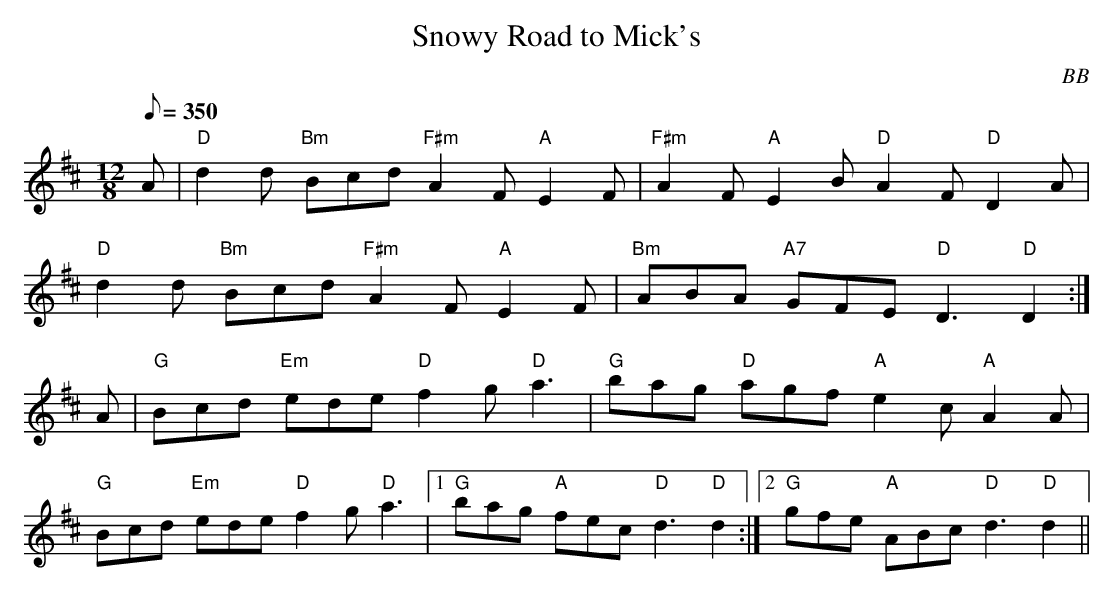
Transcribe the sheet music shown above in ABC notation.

X:1
T: Snowy Road to Mick's
C: BB
Q: 1/8=350
M: 12/8
L: 1/8
K: D
A|"D"d2 d "Bm"Bcd "F#m"A2 F "A"E2 F|"F#m"A2 F "A"E2 B "D"A2 F "D"D2 A|
"D"d2 d "Bm"Bcd "F#m"A2 F "A"E2 F|"Bm"ABA "A7"GFE "D"D3 "D"D2 :|
A|"G"Bcd "Em"ede "D"f2 g "D"a3|"G"bag "D"agf "A"e2 c "A"A2 A|
"G"Bcd "Em"ede "D"f2 g "D"a3|1 "G"bag "A"fec "D"d3 "D"d2 :|2\
"G"gfe "A"ABc "D"d3 "D"d2||
